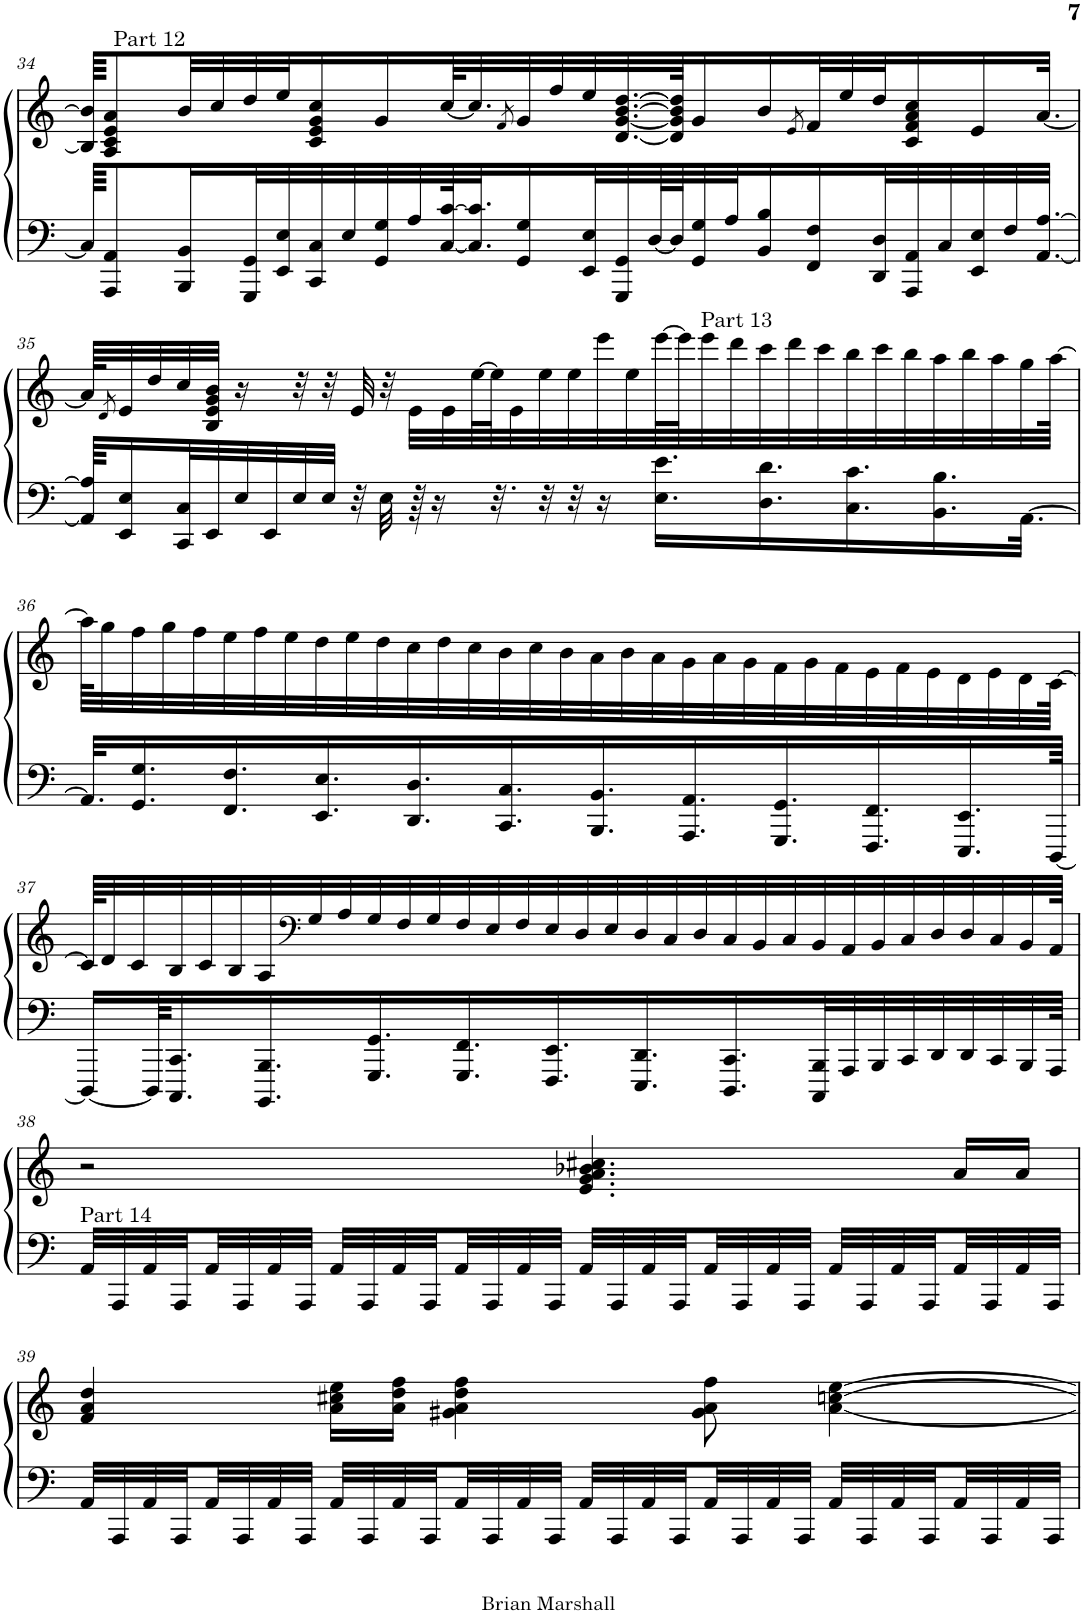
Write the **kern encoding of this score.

**kern	**kern
*part1	*part1
*staff2	*staff1
*I"Piano	*
*I'Pno.	*
!!LO:PB:g=z
*clefF4	*clefG2
*k[]	*k[]
*M4/4	*M4/4
=34	=34
64C/KKKL]	64B/] 64b/]KKKL
!	!LO:TX:a:t=Part 12
8AAA/ 8AA/	8A/ 8c/ 8e/ 8a/
16BBB/ 16BB/L	32b/LL
.	32cc/
32GGG/ 32GG/L	32dd/
32EE/ 32E/	32ee/J
32CC/ 32C/	16c/ 16e/ 16g/ 16cc/
32E/	.
32GG/ 32G/	16g/
32A/	.
[64C/ [64c/K	[64cc/KL
32.C/] 32.c/]J	32.cc/]
.	8qf/
16GG/ 16G/	32g/
.	32ff/
32EE/ 32E/L	32ee/
32GGG/ 32GG/	[32.d/ [32.g/ [32.b/ [32.dd/
[64D/L	.
64D/J]	64d/] 64g/] 64b/] 64dd/]JK
32GG/ 32G/	16g/
32A/J	.
16BB/ 16B/	16b/
.	8qe/
16FF/ 16F/	32f/L
.	32ee/
32DD/ 32D/L	32dd/J
32AAA/ 32AA/	16c/ 16f/ 16a/ 16cc/
32C/	.
32EE/ 32E/	16e/
32F/	.
[32.AA/ [32.A/JJJ	[32.a/JJk
!!LO:LB:g=z
=35	=35
64AA/] 64A/]KKLL	64a/KLLL]
.	8qd/
16EE/ 16E/	32e/
.	32dd/
32CC/ 32C/L	32cc/
32EE/	32B/ 32e/ 32g/ 32b/JJJ
32E/	16r
32EE/	.
32E/	32r
32E/JJJ	32r
32r	32e/
32E\	32r
64r	32e\LLL
16r	.
.	32e\
.	[64ee\L
32.r	64ee\J]
.	32e\
32r	32ee\
32r	32ee\
16r	32eee\
.	32ee\
16.E\ 16.e\LL	[64eee\L
.	64eee\J]
!	!LO:TX:a:t=Part 13
.	32eee\
.	32ddd\
16.D\ 16.d\	32ccc\
.	32ddd\
.	32ccc\
16.C\ 16.c\	32bb\
.	32ccc\
.	32bb\
16.BB\ 16.B\	32aa\
.	32bb\
.	32aa\
[32.AA\JJk	32gg\
.	[64aa\JJJk
!!LO:LB:g=z
=36	=36
32.AA/KLL]	64aa\KLLL]
.	32gg\
16.GG/ 16.G/	32ff\
.	32gg\
.	32ff\
16.FF/ 16.F/	32ee\
.	32ff\
.	32ee\
16.EE/ 16.E/	32dd\
.	32ee\
.	32dd\
16.DD/ 16.D/	32cc\
.	32dd\
.	32cc\
16.CC/ 16.C/	32b\
.	32cc\
.	32b\
16.BBB/ 16.BB/	32a\
.	32b\
.	32a\
16.AAA/ 16.AA/	32g\
.	32a\
.	32g\
16.GGG/ 16.GG/	32f\
.	32g\
.	32f\
16.FFF/ 16.FF/	32e\
.	32f\
.	32e\
16.EEE/ 16.EE/	32d\
.	32e\
.	32d\
[64DDD/JJkk	[64c\JJJk
!!LO:LB:g=z
=37	=37
16DDD/LL_	64c/KLLL]
.	32d/
.	32c/
64DDD/KK]	.
16.CCC/ 16.CC/	32B/
.	32c/
.	32B/
16.BBBB/ 16.BBB/	32A/
*	*clefF4
.	32G/
.	32A/
16.GGG/ 16.GG/	32G/
.	32F/
.	32G/
16.GGG/ 16.FF/	32F/
.	32E/
.	32F/
16.FFF/ 16.EE/	32E/
.	32D/
.	32E/
16.EEE/ 16.DD/	32D/
.	32C/
.	32D/
16.DDD/ 16.CC/	32C/
.	32BB/
.	32C/
32CCC/ 32BBB/L	32BB/
32AAA/	32AA/
32BBB/	32BB/
32CC/	32C/
32DD/	32D/
32DD/	32D/
32CC/	32C/
32BBB/	32BB/
64AAA/JJJk	64AA/JJJk
!!LO:LB:g=z
=38	=38
!LO:TX:a:t=Part 14	!
32AA/LLL	2r
32AAA/	.
32AA/	.
32AAA/	.
32AA/	.
32AAA/	.
32AA/	.
32AAA/JJJ	.
32AA/LLL	.
32AAA/	.
32AA/	.
32AAA/	.
32AA/	.
32AAA/	.
32AA/	.
32AAA/JJJ	.
32AA/LLL	4.e/ 4.g/ 4.a/ 4.b-X/ 4.cc#X/
32AAA/	.
32AA/	.
32AAA/	.
32AA/	.
32AAA/	.
32AA/	.
32AAA/JJJ	.
32AA/LLL	.
32AAA/	.
32AA/	.
32AAA/	.
32AA/	16a/LL
32AAA/	.
32AA/	16a/JJ
32AAA/JJJ	.
!!LO:LB:g=z
=39	=39
32AA/LLL	4f/ 4a/ 4dd/
32AAA/	.
32AA/	.
32AAA/	.
32AA/	.
32AAA/	.
32AA/	.
32AAA/JJJ	.
32AA/LLL	16a\ 16cc#X\ 16ee\LL
32AAA/	.
32AA/	16a\ 16dd\ 16ff\JJ
32AAA/	.
32AA/	4g#X\ 4a\ 4dd\ 4ff\
32AAA/	.
32AA/	.
32AAA/JJJ	.
32AA/LLL	.
32AAA/	.
32AA/	.
32AAA/	.
32AA/	8g#\ 8a\ 8ff\
32AAA/	.
32AA/	.
32AAA/JJJ	.
32AA/LLL	[4a\ [4ccn\ [4ee\
32AAA/	.
32AA/	.
32AAA/	.
32AA/	.
32AAA/	.
32AA/	.
32AAA/JJJ	.
=	=
*-	*-
